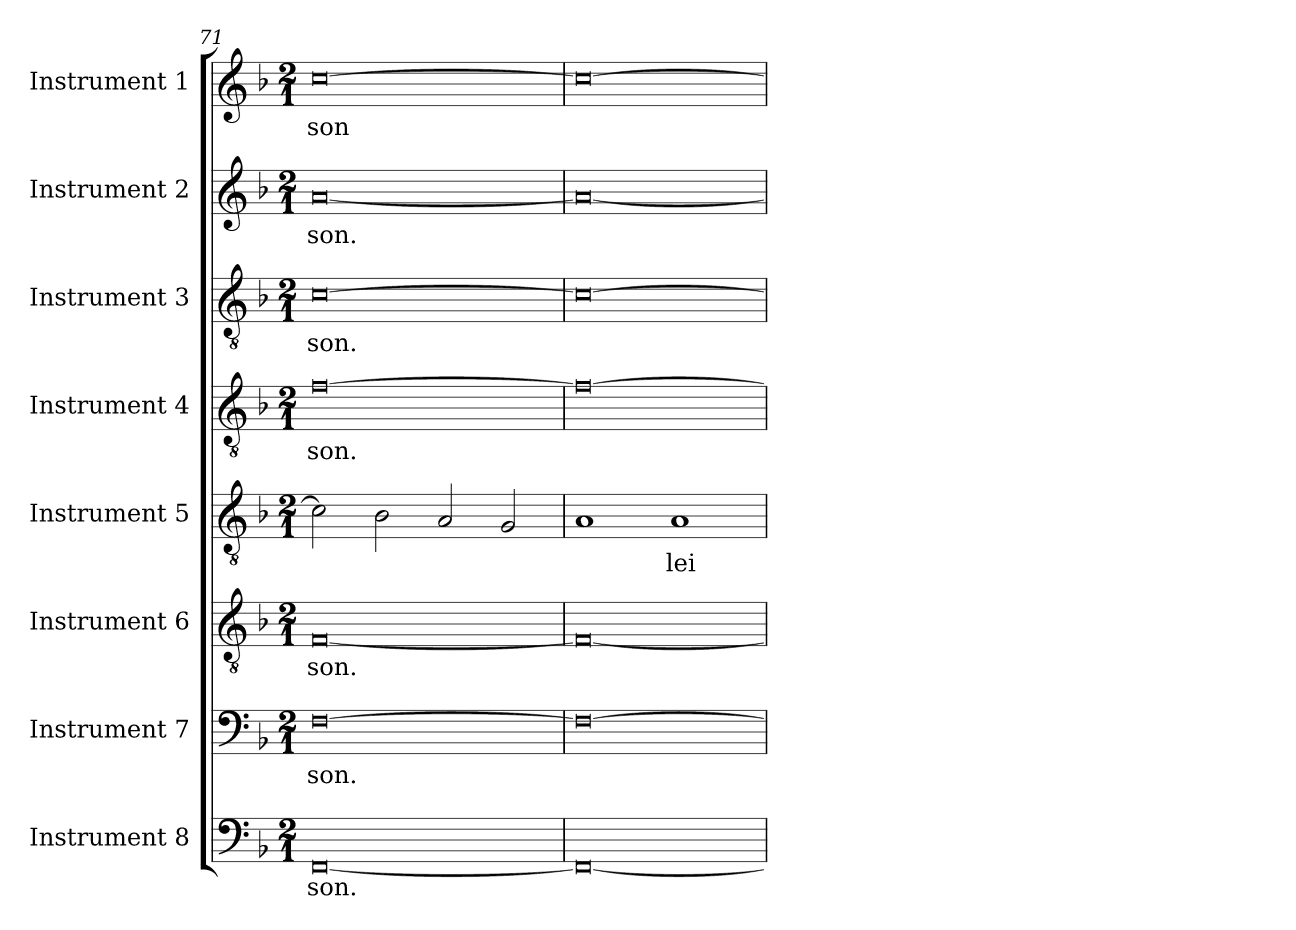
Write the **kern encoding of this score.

**kern	**text	**kern	**text	**kern	**text	**kern	**text	**kern	**text	**kern	**text	**kern	**text	**kern	**text
*part8	*part8	*part7	*part7	*part6	*part6	*part5	*part5	*part4	*part4	*part3	*part3	*part2	*part2	*part1	*part1
*staff8	*staff8	*staff7	*staff7	*staff6	*staff6	*staff5	*staff5	*staff4	*staff4	*staff3	*staff3	*staff2	*staff2	*staff1	*staff1
*I"Instrument 8	*	*I"Instrument 7	*	*I"Instrument 6	*	*I"Instrument 5	*	*I"Instrument 4	*	*I"Instrument 3	*	*I"Instrument 2	*	*I"Instrument 1	*
*clefF4	*	*clefF4	*	*clefGv2	*	*clefGv2	*	*clefGv2	*	*clefGv2	*	*clefG2	*	*clefG2	*
*k[b-]	*	*k[b-]	*	*k[b-]	*	*k[b-]	*	*k[b-]	*	*k[b-]	*	*k[b-]	*	*k[b-]	*
*F:	*	*F:	*	*F:	*	*F:	*	*F:	*	*F:	*	*F:	*	*F:	*
*M2/1	*	*M2/1	*	*M2/1	*	*M2/1	*	*M2/1	*	*M2/1	*	*M2/1	*	*M2/1	*
=71	=71	=71	=71	=71	=71	=71	=71	=71	=71	=71	=71	=71	=71	=71	=71
!	!LO:LY:b:cj	!	!LO:LY:b:cj	!	!LO:LY:b:cj	!	!LO:LY:b:cj	!	!LO:LY:b:cj	!	!LO:LY:b:cj	!	!LO:LY:b:cj	!	!LO:LY:b:cj
[<0FF	-son.	[>0F	-son.	[<0F	-son.	2c\]	.	[>0f	-son.	[>0c	-son.	[<0a	-son.	[>0cc	-son
!	!	!	!	!	!	!	!LO:LY:b:cj	!	!	!	!	!	!	!	!
.	.	.	.	.	.	2B-\	.	.	.	.	.	.	.	.	.
!	!	!	!	!	!	!	!LO:LY:b:cj	!	!	!	!	!	!	!	!
.	.	.	.	.	.	2A/	.	.	.	.	.	.	.	.	.
!	!	!	!	!	!	!	!LO:LY:b:cj	!	!	!	!	!	!	!	!
.	.	.	.	.	.	2G/	.	.	.	.	.	.	.	.	.
=72	=72	=72	=72	=72	=72	=72	=72	=72	=72	=72	=72	=72	=72	=72	=72
!	!LO:LY:b:cj	!	!LO:LY:b:cj	!	!LO:LY:b:cj	!	!LO:LY:b:cj	!	!LO:LY:b:cj	!	!LO:LY:b:cj	!	!LO:LY:b:cj	!	!LO:LY:b:cj
0FF_<	.	0F_>	.	0F_<	.	1A	.	0f_>	.	0c_>	.	0a_<	.	0cc_>	.
!	!	!	!	!	!	!	!LO:LY:b:cj	!	!	!	!	!	!	!	!
.	.	.	.	.	.	1A	lei-	.	.	.	.	.	.	.	.
=	=	=	=	=	=	=	=	=	=	=	=	=	=	=	=
*-	*-	*-	*-	*-	*-	*-	*-	*-	*-	*-	*-	*-	*-	*-	*-
